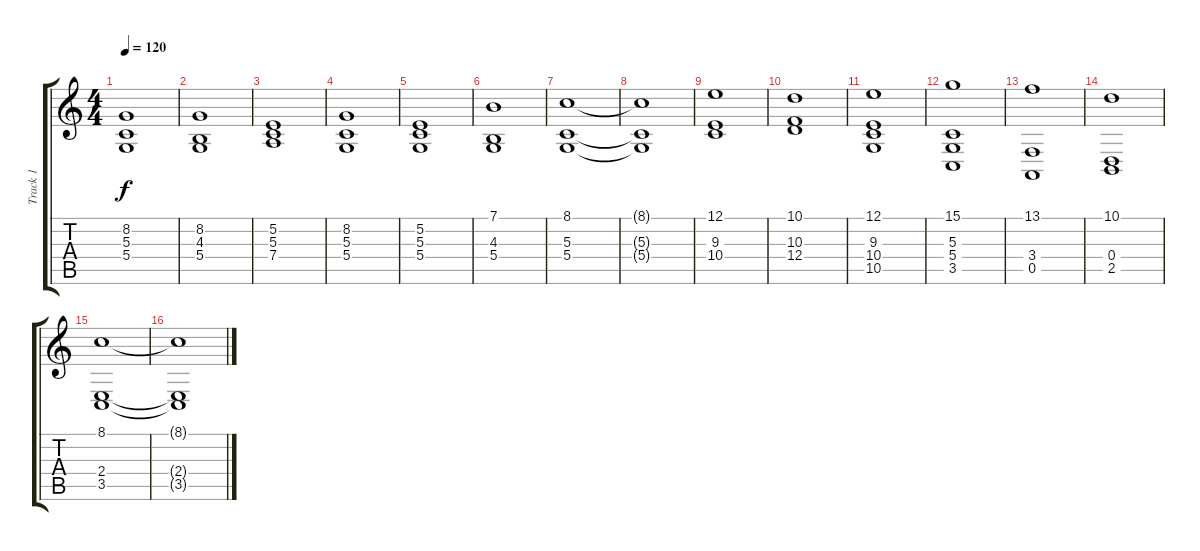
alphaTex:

\track ("Track 1" "Track 1") {instrument drawbarorgan}
\staff {score tabs}
\tuning (E4 B3 G3 D3 A2 E2) {hide}
\ts (4 4)
\tempo 120
\clef g2
\ks c
(8.2 5.3 5.4).1{dy f} |
(8.2 4.3 5.4).1 |
(5.2 5.3 7.4).1 |
(8.2 5.3 5.4).1 |
(5.2 5.3 5.4).1 |
(7.1 4.3 5.4).1 |
(8.1 5.3 5.4).1 |
(8.1{t} 5.3{t} 5.4{t}).1 |
(12.1 9.3 10.4).1 |
(10.1 10.3 12.4).1 |
(12.1 9.3 10.4 10.5).1 |
(15.1 5.3 5.4 3.5).1 |
(13.1 3.4 0.5).1 |
(10.1 0.4 2.5).1 |
(8.1 2.4 3.5).1 |
(8.1{t} 2.4{t} 3.5{t}).1
